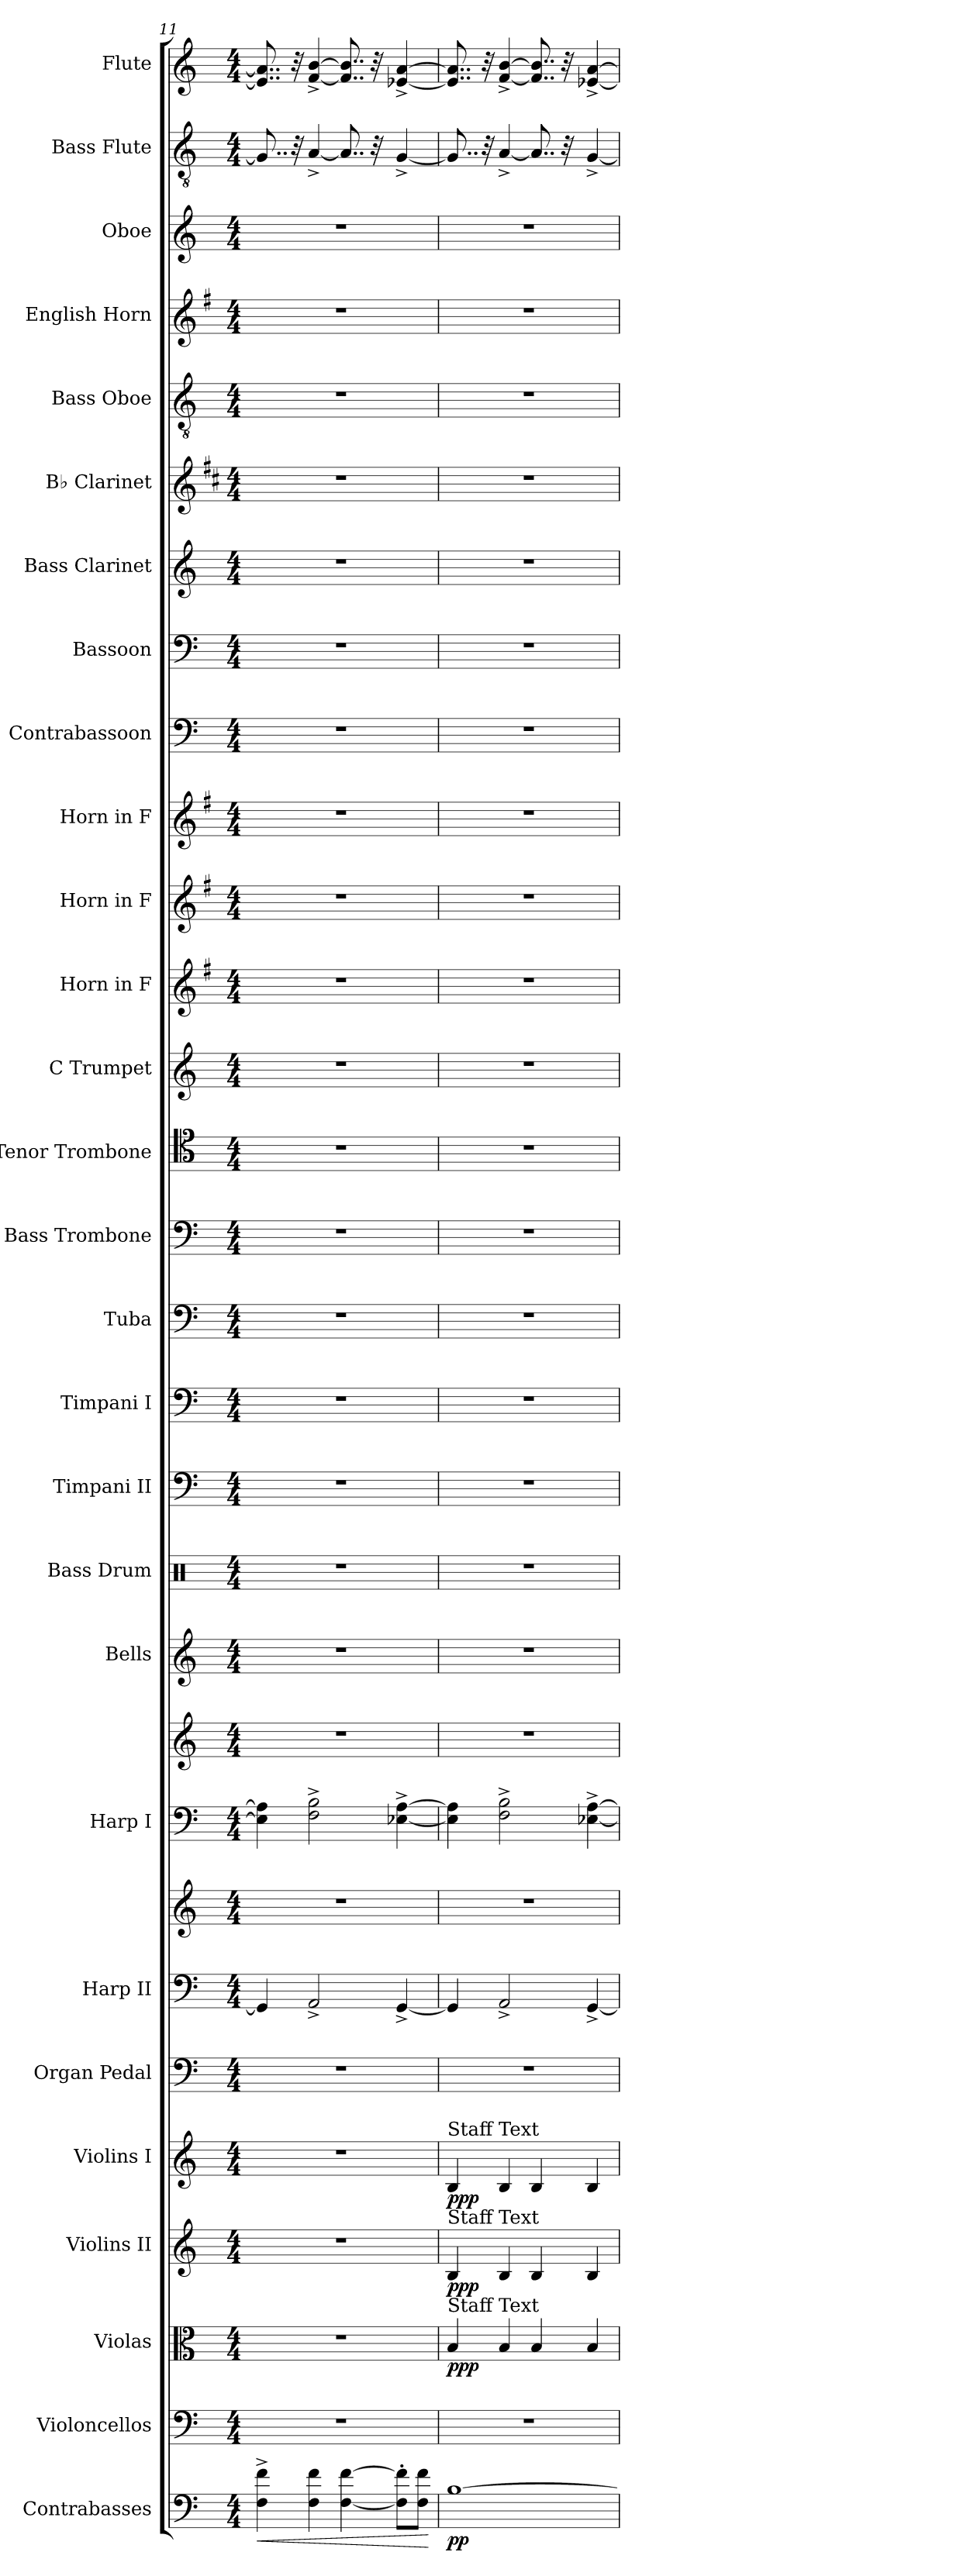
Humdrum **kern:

**kern	**dynam	**kern	**kern	**dynam	**kern	**dynam	**kern	**dynam	**kern	**kern	**kern	**kern	**kern	**kern	**kern	**kern	**kern	**kern	**kern	**kern	**kern	**kern	**kern	**kern	**kern	**kern	**kern	**kern	**kern	**kern	**kern	**kern	**kern
*part28	*part28	*part27	*part26	*part26	*part25	*part25	*part24	*part24	*part23	*part22	*part22	*part21	*part21	*part20	*part19	*part18	*part17	*part16	*part15	*part14	*part13	*part12	*part11	*part10	*part9	*part8	*part7	*part6	*part5	*part4	*part3	*part2	*part1
*staff30	*staff30	*staff29	*staff28	*staff28	*staff27	*staff27	*staff26	*staff26	*staff25	*staff24	*staff23	*staff22	*staff21	*staff20	*staff19	*staff18	*staff17	*staff16	*staff15	*staff14	*staff13	*staff12	*staff11	*staff10	*staff9	*staff8	*staff7	*staff6	*staff5	*staff4	*staff3	*staff2	*staff1
*I"Contrabasses	*	*I"Violoncellos	*I"Violas	*	*I"Violins II	*	*I"Violins I	*	*I"Organ Pedal	*I"Harp II	*	*I"Harp I	*	*I"Bells	*I"Bass Drum	*I"Timpani II	*I"Timpani I	*I"Tuba	*I"Bass Trombone	*I"Tenor Trombone	*I"C Trumpet	*I"Horn in F	*I"Horn in F	*I"Horn in F	*I"Contrabassoon	*I"Bassoon	*I"Bass Clarinet	*I"B♭ Clarinet	*I"Bass Oboe	*I"English Horn	*I"Oboe	*I"Bass Flute	*I"Flute
*I'Cb.	*	*I'Vcs.	*I'Vlas.	*	*I'Vlns.	*	*I'Vlns.	*	*I'Org.	*I'Hrp.	*	*I'Hrp.	*	*	*I'B. Dr.	*I'Timp.	*I'Timp.	*I'Tba.	*I'B. Tbn.	*I'T. Tbn.	*I'C Tpt.	*	*	*	*I'Cbsn.	*I'Bsn.	*I'B. Cl.	*I'B♭ Cl.	*	*I'E. Hn.	*I'Ob.	*I'B. Fl.	*I'Fl.
*clefF4	*	*clefF4	*clefC3	*	*clefG2	*	*clefG2	*	*clefF4	*clefF4	*clefG2	*clefF4	*clefG2	*clefG2	*clefX	*clefF4	*clefF4	*clefF4	*clefF4	*clefC4	*clefG2	*clefG2	*clefG2	*clefG2	*clefF4	*clefF4	*clefG2	*clefG2	*clefGv2	*clefG2	*clefG2	*clefGv2	*clefG2
*ITrd7c12	*	*	*	*	*	*	*	*	*	*	*	*	*	*	*	*	*	*	*	*	*	*ITrd4c7	*ITrd4c7	*ITrd4c7	*ITrd7c12	*	*ITrd8c14	*ITrd1c2	*	*ITrd4c7	*	*	*
*k[]	*	*k[]	*k[]	*	*k[]	*	*k[]	*	*k[]	*k[]	*k[]	*k[]	*k[]	*k[]	*k[]	*k[]	*k[]	*k[]	*k[]	*k[]	*k[]	*k[]	*k[]	*k[]	*k[]	*k[]	*k[]	*k[]	*k[]	*k[]	*k[]	*k[]	*k[]
*M4/4	*	*M4/4	*M4/4	*	*M4/4	*	*M4/4	*	*M4/4	*M4/4	*M4/4	*M4/4	*M4/4	*M4/4	*M4/4	*M4/4	*M4/4	*M4/4	*M4/4	*M4/4	*M4/4	*M4/4	*M4/4	*M4/4	*M4/4	*M4/4	*M4/4	*M4/4	*M4/4	*M4/4	*M4/4	*M4/4	*M4/4
=11	=11	=11	=11	=11	=11	=11	=11	=11	=11	=11	=11	=11	=11	=11	=11	=11	=11	=11	=11	=11	=11	=11	=11	=11	=11	=11	=11	=11	=11	=11	=11	=11	=11
!	!LO:HP:b	!	!	!	!	!	!	!	!	!	!	!	!	!	!	!	!	!	!	!	!	!	!	!	!	!	!	!	!	!	!	!	!
4FF\^ 4F\^	<	1r	1r	.	1r	.	1r	.	1r	4GG/]	1r	4E-\] 4A\]	1r	1r	1r	1r	1r	1r	1r	1r	1r	1r	1r	1r	1r	1r	1r	1r	1r	1r	1r	8..G/]	8..e-/] 8..a/]
.	.	.	.	.	.	.	.	.	.	.	.	.	.	.	.	.	.	.	.	.	.	.	.	.	.	.	.	.	.	.	.	32r	32r
4FF\ 4F\	.	.	.	.	.	.	.	.	.	2AA^/	.	2F\^ 2B\^	.	.	.	.	.	.	.	.	.	.	.	.	.	.	.	.	.	.	.	[4A^/	[4f/^ [4b/^
[4FF\ [4F\	.	.	.	.	.	.	.	.	.	.	.	.	.	.	.	.	.	.	.	.	.	.	.	.	.	.	.	.	.	.	.	8..A/]	8..f/] 8..b/]
.	.	.	.	.	.	.	.	.	.	.	.	.	.	.	.	.	.	.	.	.	.	.	.	.	.	.	.	.	.	.	.	32r	32r
8FF\]' 8F\]'L	.	.	.	.	.	.	.	.	.	[4GG^/	.	[4E-X\^ [4A\^	.	.	.	.	.	.	.	.	.	.	.	.	.	.	.	.	.	.	.	[4G^/	[4e-X/^ [4a/^
8FF\ 8F\J	.	.	.	.	.	.	.	.	.	.	.	.	.	.	.	.	.	.	.	.	.	.	.	.	.	.	.	.	.	.	.	.	.
.	[	.	.	.	.	.	.	.	.	.	.	.	.	.	.	.	.	.	.	.	.	.	.	.	.	.	.	.	.	.	.	.	.
=12	=12	=12	=12	=12	=12	=12	=12	=12	=12	=12	=12	=12	=12	=12	=12	=12	=12	=12	=12	=12	=12	=12	=12	=12	=12	=12	=12	=12	=12	=12	=12	=12	=12
!	!	!	!	!	!	!	!LO:TX:a:t=Staff Text	!	!	!	!	!	!	!	!	!	!	!	!	!	!	!	!	!	!	!	!	!	!	!	!	!	!
!	!	!	!	!	!LO:TX:a:t=Staff Text	!	!	!	!	!	!	!	!	!	!	!	!	!	!	!	!	!	!	!	!	!	!	!	!	!	!	!	!
!	!	!	!LO:TX:a:t=Staff Text	!	!	!	!	!	!	!	!	!	!	!	!	!	!	!	!	!	!	!	!	!	!	!	!	!	!	!	!	!	!
!	!LO:DY:b	!	!	!LO:DY:b	!	!LO:DY:b	!	!LO:DY:b	!	!	!	!	!	!	!	!	!	!	!	!	!	!	!	!	!	!	!	!	!	!	!	!	!
[1BB	pp	1r	4B/	ppp	4B/	ppp	4B/	ppp	1r	4GG/]	1r	4E-\] 4A\]	1r	1r	1r	1r	1r	1r	1r	1r	1r	1r	1r	1r	1r	1r	1r	1r	1r	1r	1r	8..G/]	8..e-/] 8..a/]
.	.	.	.	.	.	.	.	.	.	.	.	.	.	.	.	.	.	.	.	.	.	.	.	.	.	.	.	.	.	.	.	32r	32r
.	.	.	4B/	.	4B/	.	4B/	.	.	2AA^/	.	2F\^ 2B\^	.	.	.	.	.	.	.	.	.	.	.	.	.	.	.	.	.	.	.	[4A^/	[4f/^ [4b/^
.	.	.	4B/	.	4B/	.	4B/	.	.	.	.	.	.	.	.	.	.	.	.	.	.	.	.	.	.	.	.	.	.	.	.	8..A/]	8..f/] 8..b/]
.	.	.	.	.	.	.	.	.	.	.	.	.	.	.	.	.	.	.	.	.	.	.	.	.	.	.	.	.	.	.	.	32r	32r
.	.	.	4B/	.	4B/	.	4B/	.	.	[4GG^/	.	[4E-X\^ [4A\^	.	.	.	.	.	.	.	.	.	.	.	.	.	.	.	.	.	.	.	[4G^/	[4e-X/^ [4a/^
=	=	=	=	=	=	=	=	=	=	=	=	=	=	=	=	=	=	=	=	=	=	=	=	=	=	=	=	=	=	=	=	=	=
*-	*-	*-	*-	*-	*-	*-	*-	*-	*-	*-	*-	*-	*-	*-	*-	*-	*-	*-	*-	*-	*-	*-	*-	*-	*-	*-	*-	*-	*-	*-	*-	*-	*-
